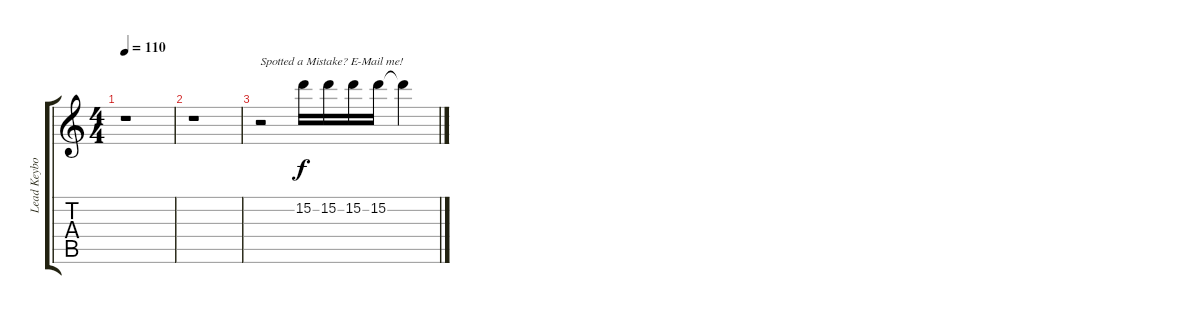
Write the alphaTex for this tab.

\track ("Lead Keyboard" "Lead Keybo") {instrument pad1newage}
\staff {score tabs}
\tuning (E5 B4 G4 D4 A3 E3) {hide}
\ts (4 4)
\tempo 110
\clef g2
\ks c
r.1{dy f} |
r.1 |
r.2{txt "Spotted a Mistake? E-Mail me!"} 15.2.16{volume 10} 15.2.16 15.2.16 15.2.16 15.2{t}.4
